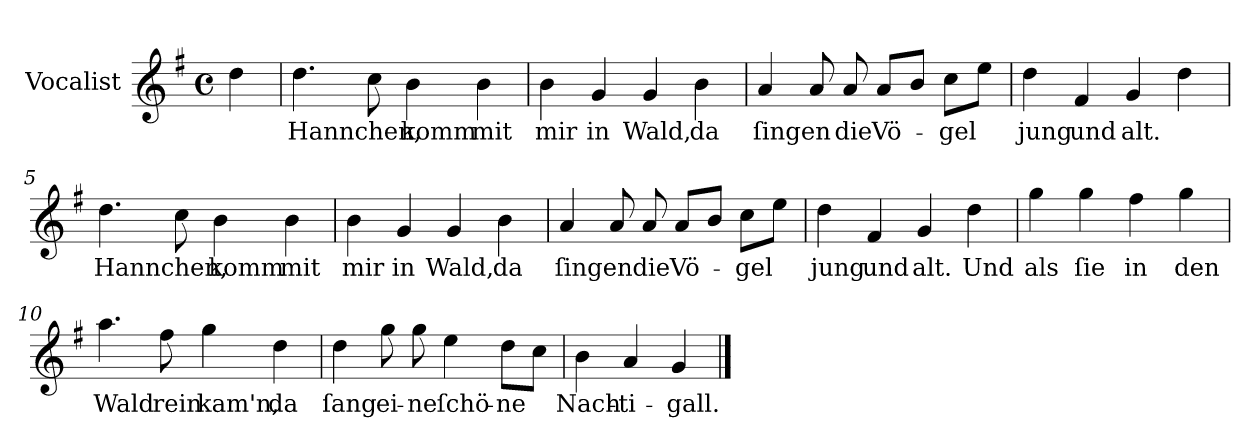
**kern	**text
*part1	*part1
*staff1	*staff1
*I"Vocalist	*
*k[f#]	*
*G:	*
*M4/4	*
*met(c)	*
=	=
4dd	.
=1	=1
4.dd	Hannchen,
8cc	.
4b	komm
4b	mit
=2	=2
4b	mir
4g	in
4g	Wald,
4b	da
=3	=3
4a	ſingen
8a	.
8a	die
8aL	Vö-
8bJ	.
8ccL	-gel
8eeJ	.
=4	=4
4dd	jung
4f#	und
4g	alt.
4dd	.
=5	=5
4.dd	Hannchen,
8cc	.
4b	komm
4b	mit
=6	=6
4b	mir
4g	in
4g	Wald,
4b	da
=7	=7
4a	ſingen
8a	.
8a	die
8aL	Vö-
8bJ	.
8ccL	-gel
8eeJ	.
=8	=8
4dd	jung
4f#	und
4g	alt.
4dd	Und
=9	=9
4gg	als
4gg	ſie
4ff#	in
4gg	den
=10	=10
4.aa	Wald
8ff#	rein
4gg	kam'n,
4dd	da
=11	=11
4dd	ſang
8gg	ei-
8gg	-ne
4ee	ſchö-
8ddL	-ne
8ccJ	.
=12	=12
4b	Nach-
4a	-ti-
4g	-gall.
==	==
*-	*-
